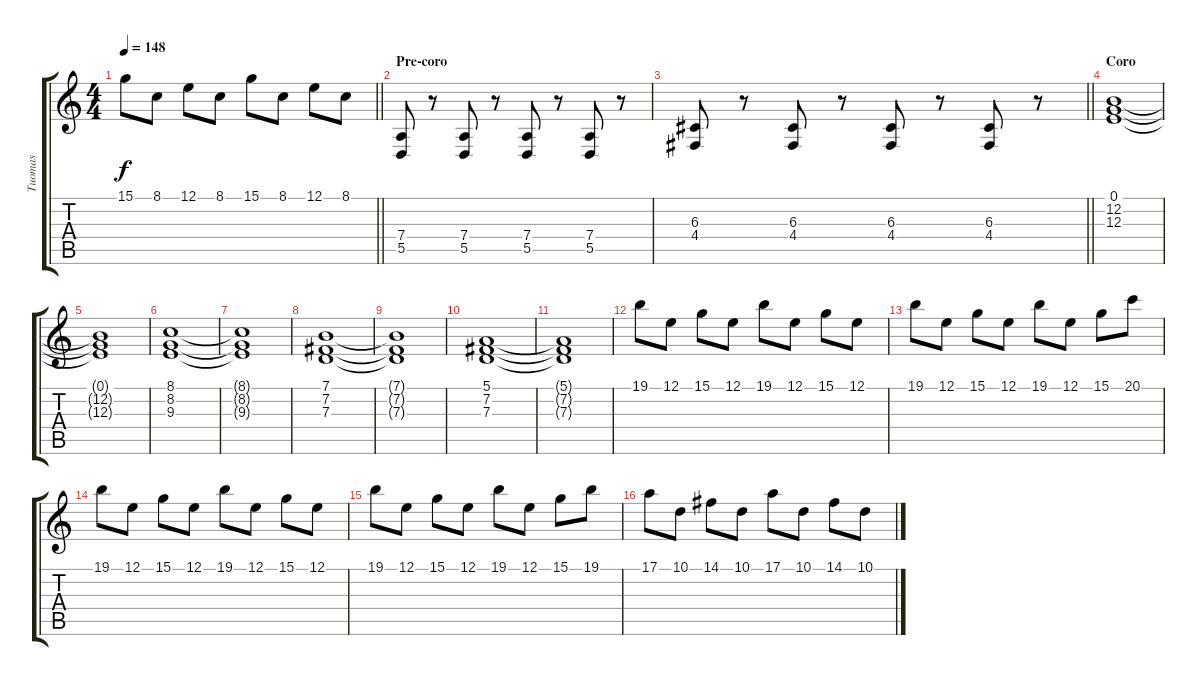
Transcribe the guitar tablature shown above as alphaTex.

\track ("Tuomas" "Tuomas") {instrument rockorgan}
\staff {score tabs}
\tuning (E4 B3 G3 D3 A2 E2) {hide}
\ts (4 4)
\tempo 148
\clef g2
\barLineRight lightlight
\ks c
15.1.8{dy f} 8.1.8 12.1.8 8.1.8 15.1.8 8.1.8 12.1.8 8.1.8 |
\section ("" "Pre-coro")
(7.4 5.5).8{instrument rockorgan} r.8 (7.4 5.5).8 r.8 (7.4 5.5).8 r.8 (7.4 5.5).8 r.8 |
\barLineRight lightlight
(6.3 4.4).8 r.8 (6.3 4.4).8 r.8 (6.3 4.4).8 r.8 (6.3 4.4).8 r.8 |
\section ("" "Coro")
(0.1 12.2 12.3).1{volume 10 instrument synthstrings1} |
(0.1{t} 12.2{t} 12.3{t}).1 |
(8.1 8.2 9.3).1 |
(8.1{t} 8.2{t} 9.3{t}).1 |
(7.1 7.2 7.3).1 |
(7.1{t} 7.2{t} 7.3{t}).1 |
(5.1 7.2 7.3).1 |
(5.1{t} 7.2{t} 7.3{t}).1 |
19.1.8 12.1.8 15.1.8 12.1.8 19.1.8 12.1.8 15.1.8 12.1.8 |
19.1.8 12.1.8 15.1.8 12.1.8 19.1.8 12.1.8 15.1.8 20.1.8 |
19.1.8 12.1.8 15.1.8 12.1.8 19.1.8 12.1.8 15.1.8 12.1.8 |
19.1.8 12.1.8 15.1.8 12.1.8 19.1.8 12.1.8 15.1.8 19.1.8 |
17.1.8 10.1.8 14.1.8 10.1.8 17.1.8 10.1.8 14.1.8 10.1.8
